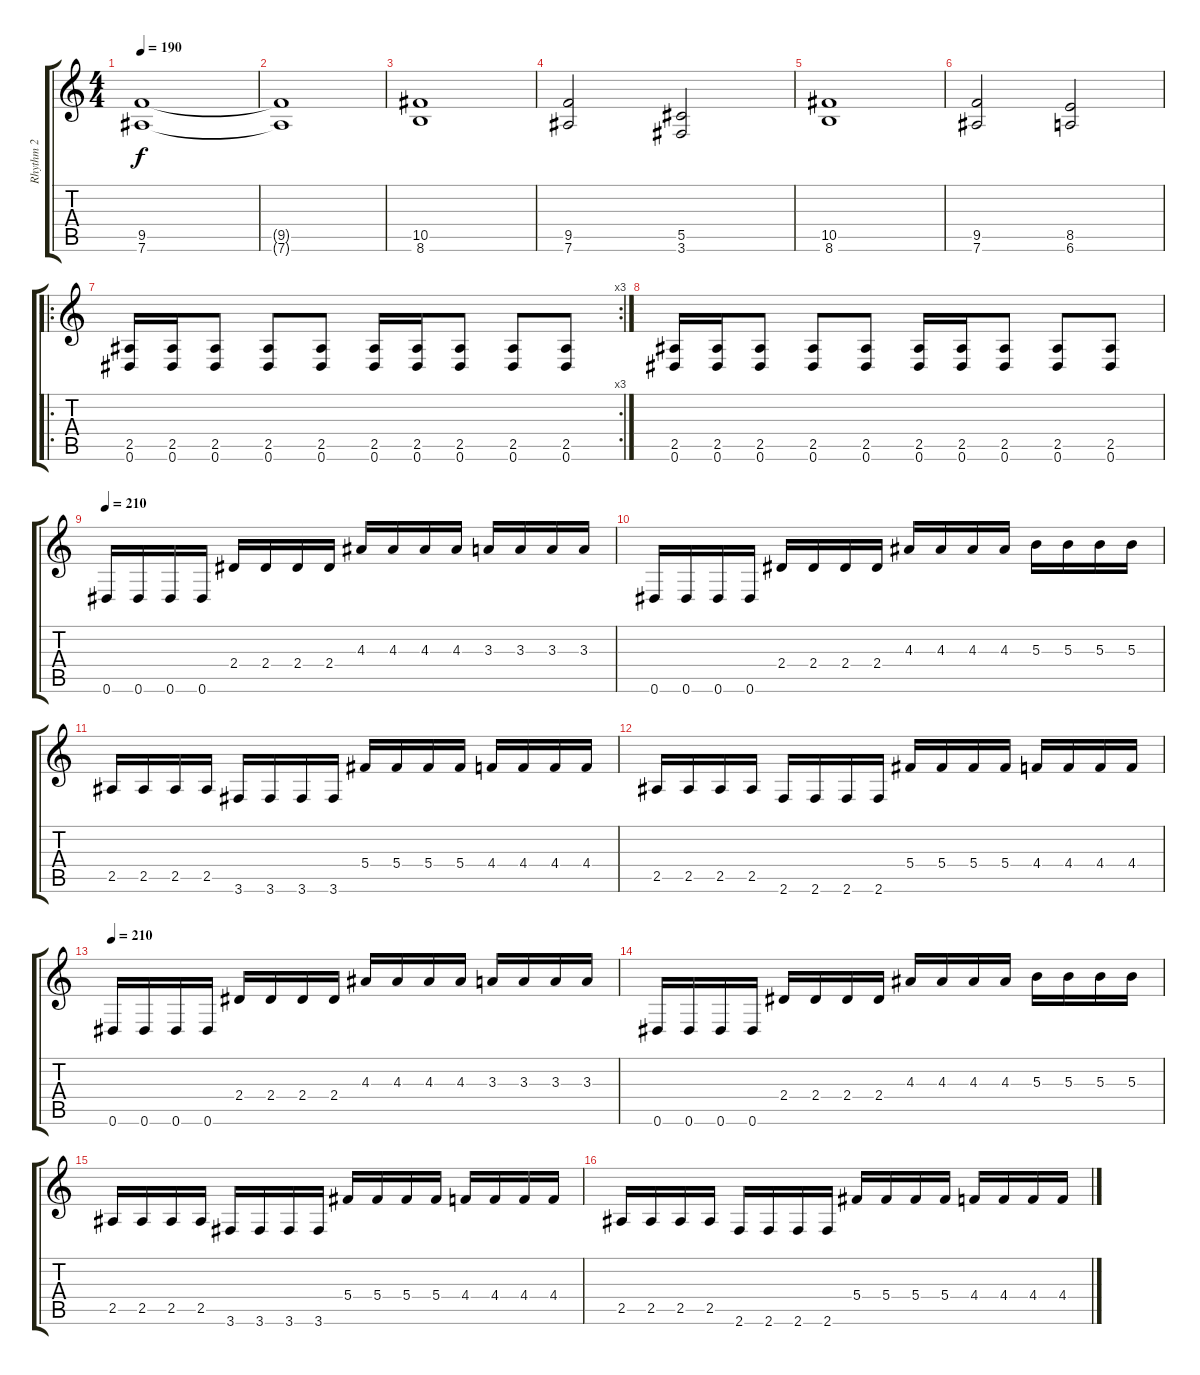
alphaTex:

\track ("Rhythm 2" "Rhythm 2") {instrument distortionguitar}
\staff {score tabs}
\tuning (Eb4 Bb3 Gb3 Db3 Ab2 Eb2) {hide}
\ts (4 4)
\tempo 190
\clef g2
\ks c
(9.5 7.6).1{dy f} |
(9.5{t} 7.6{t}).1 |
(10.5 8.6).1 |
(9.5 7.6).2 (5.5 3.6).2 |
(10.5 8.6).1 |
(9.5 7.6).2 (8.5 6.6).2 |
\ro
\rc 3
(2.5 0.6).16 (2.5 0.6).16 (2.5 0.6).8 (2.5 0.6).8 (2.5 0.6).8 (2.5 0.6).16 (2.5 0.6).16 (2.5 0.6).8 (2.5 0.6).8 (2.5 0.6).8 |
(2.5 0.6).16 (2.5 0.6).16 (2.5 0.6).8 (2.5 0.6).8 (2.5 0.6).8 (2.5 0.6).16 (2.5 0.6).16 (2.5 0.6).8 (2.5 0.6).8 (2.5 0.6).8 |
\tempo 210
0.6.16 0.6.16 0.6.16 0.6.16 2.4.16 2.4.16 2.4.16 2.4.16 4.3.16 4.3.16 4.3.16 4.3.16 3.3.16 3.3.16 3.3.16 3.3.16 |
0.6.16 0.6.16 0.6.16 0.6.16 2.4.16 2.4.16 2.4.16 2.4.16 4.3.16 4.3.16 4.3.16 4.3.16 5.3.16 5.3.16 5.3.16 5.3.16 |
2.5.16 2.5.16 2.5.16 2.5.16 3.6.16 3.6.16 3.6.16 3.6.16 5.4.16 5.4.16 5.4.16 5.4.16 4.4.16 4.4.16 4.4.16 4.4.16 |
2.5.16 2.5.16 2.5.16 2.5.16 2.6.16 2.6.16 2.6.16 2.6.16 5.4.16 5.4.16 5.4.16 5.4.16 4.4.16 4.4.16 4.4.16 4.4.16 |
\tempo 210
0.6.16 0.6.16 0.6.16 0.6.16 2.4.16 2.4.16 2.4.16 2.4.16 4.3.16 4.3.16 4.3.16 4.3.16 3.3.16 3.3.16 3.3.16 3.3.16 |
0.6.16 0.6.16 0.6.16 0.6.16 2.4.16 2.4.16 2.4.16 2.4.16 4.3.16 4.3.16 4.3.16 4.3.16 5.3.16 5.3.16 5.3.16 5.3.16 |
2.5.16 2.5.16 2.5.16 2.5.16 3.6.16 3.6.16 3.6.16 3.6.16 5.4.16 5.4.16 5.4.16 5.4.16 4.4.16 4.4.16 4.4.16 4.4.16 |
2.5.16 2.5.16 2.5.16 2.5.16 2.6.16 2.6.16 2.6.16 2.6.16 5.4.16 5.4.16 5.4.16 5.4.16 4.4.16 4.4.16 4.4.16 4.4.16
